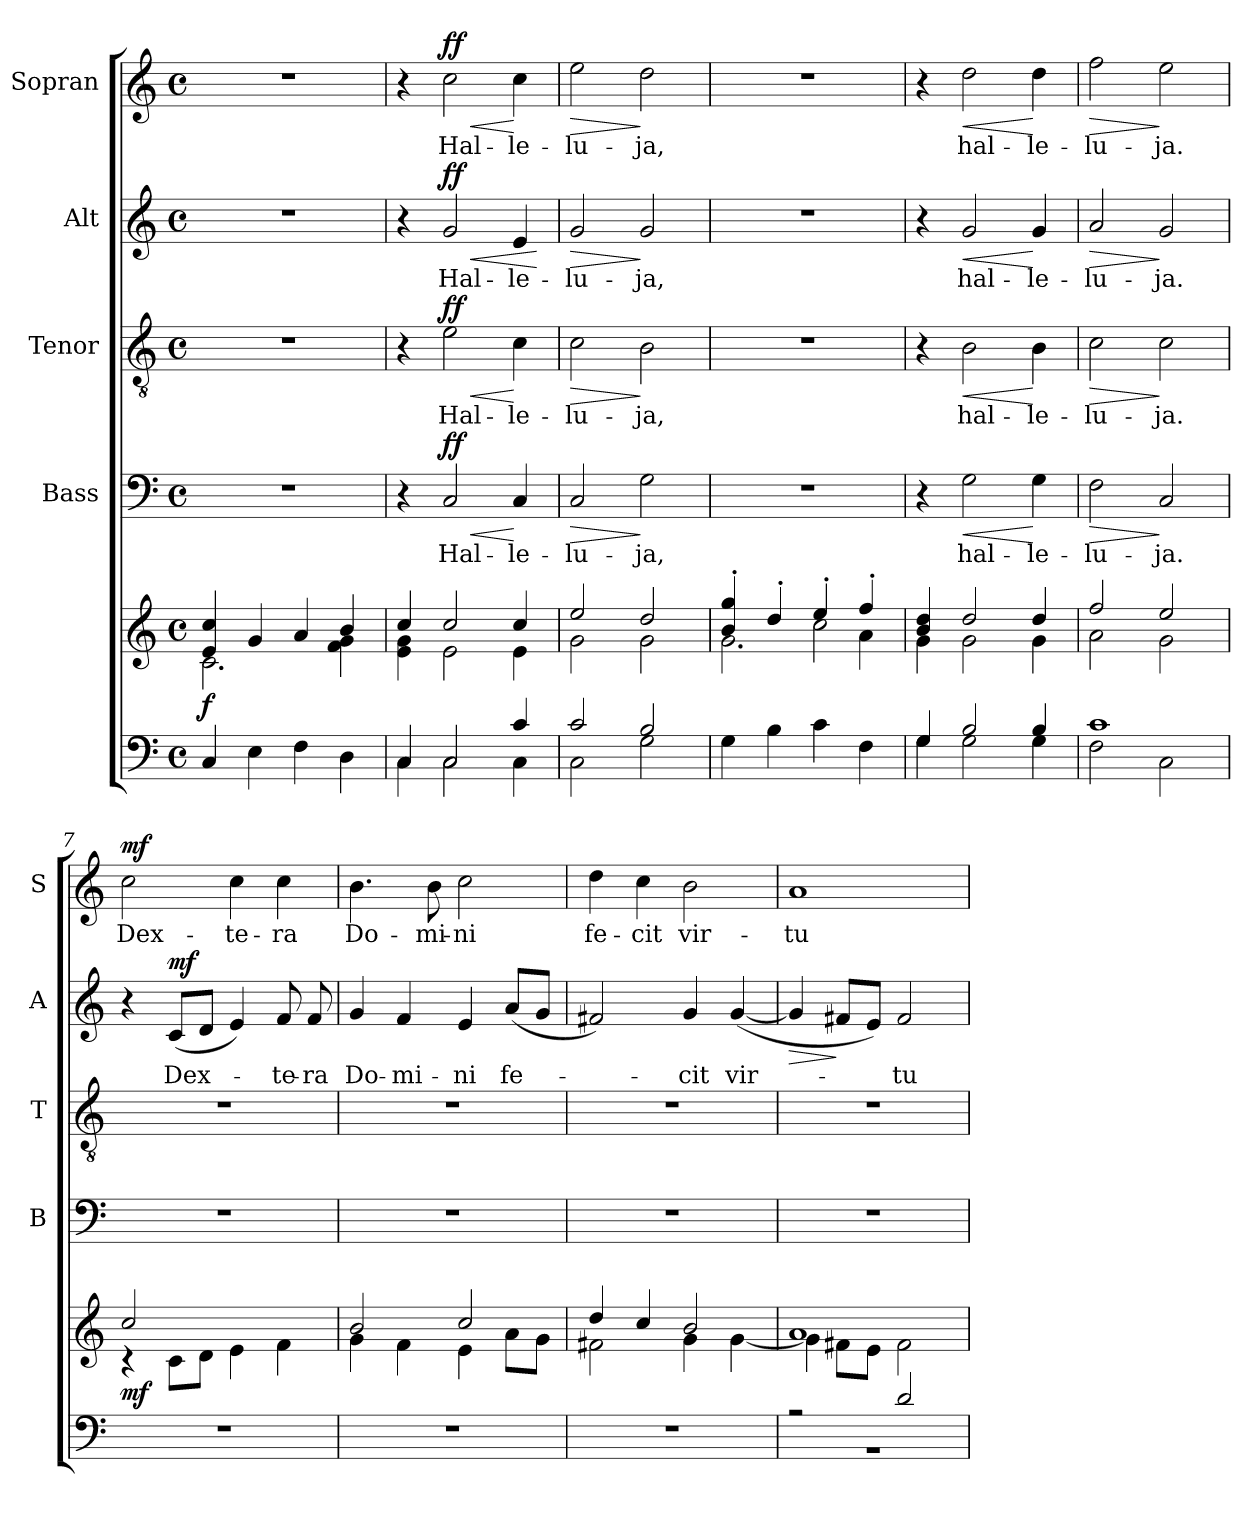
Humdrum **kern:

**kern	**kern	**dynam	**kern	**text	**dynam	**kern	**text	**dynam	**kern	**text	**dynam	**kern	**text	**dynam
*part5	*part5	*part5	*part4	*part4	*part4	*part3	*part3	*part3	*part2	*part2	*part2	*part1	*part1	*part1
*staff6	*staff5	*staff5/6	*staff4	*staff4	*staff4	*staff3	*staff3	*staff3	*staff2	*staff2	*staff2	*staff1	*staff1	*staff1
*	*	*	*I"Bass	*	*	*I"Tenor	*	*	*I"Alt	*	*	*I"Sopran	*	*
*	*	*	*I'B	*	*	*I'T	*	*	*I'A	*	*	*I'S	*	*
*clefF4	*clefG2	*	*clefF4	*	*	*clefGv2	*	*	*clefG2	*	*	*clefG2	*	*
*k[]	*k[]	*	*k[]	*	*	*k[]	*	*	*k[]	*	*	*k[]	*	*
*C:	*C:	*	*C:	*	*	*C:	*	*	*C:	*	*	*C:	*	*
*M4/4	*M4/4	*	*M4/4	*	*	*M4/4	*	*	*M4/4	*	*	*M4/4	*	*
*met(c)	*met(c)	*	*met(c)	*	*	*met(c)	*	*	*met(c)	*	*	*met(c)	*	*
=1	=1	=1	=1	=1	=1	=1	=1	=1	=1	=1	=1	=1	=1	=1
*	*^	*	*	*	*	*	*	*	*	*	*	*	*	*
!	!	!	!LO:DY:b	!	!	!	!	!	!	!	!	!	!	!	!
4C/	4e/ 4cc/	2.c\	f	1r	.	.	1r	.	.	1r	.	.	1r	.	.
4E\	4g/	.	.	.	.	.	.	.	.	.	.	.	.	.	.
4F\	4a/	.	.	.	.	.	.	.	.	.	.	.	.	.	.
4D\	4b/	4f\ 4g\	.	.	.	.	.	.	.	.	.	.	.	.	.
=2	=2	=2	=2	=2	=2	=2	=2	=2	=2	=2	=2	=2	=2	=2	=2
*^	*	*	*	*	*	*	*	*	*	*	*	*	*	*	*
4C/	4C\	4cc/	4e\ 4g\	.	4r	.	.	4r	.	.	4r	.	.	4r	.	.
!	!	!	!	!	!	!LO:LY:b	!LO:HP:b	!	!LO:LY:b	!LO:HP:b	!	!LO:LY:b	!LO:HP:b	!	!LO:LY:b	!LO:HP:b
!	!	!	!	!	!	!	!LO:DY:n=1:a	!	!	!LO:DY:n=1:a	!	!	!LO:DY:n=1:a	!	!	!LO:DY:n=1:a
2C/	2C\	2cc/	2e\	.	2C/	Hal-	< ff	2e\	Hal-	< ff	2g/	Hal-	< ff	2cc\	Hal-	< ff
!	!	!	!	!	!	!LO:LY:b	!	!	!LO:LY:b	!	!	!LO:LY:b	!	!	!LO:LY:b	!
4c/	4C\	4cc/	4e\	.	4C/	-le-	[	4c\	-le-	[	4e/	-le-	.	4cc\	-le-	[
*v	*v	*	*	*	*	*	*	*	*	*	*	*	*	*	*	*
*	*v	*v	*	*	*	*	*	*	*	*	*	*	*	*	*
.	.	.	.	.	.	.	.	.	.	.	[	.	.	.
=3	=3	=3	=3	=3	=3	=3	=3	=3	=3	=3	=3	=3	=3	=3
*^	*^	*	*	*	*	*	*	*	*	*	*	*	*	*
!	!	!	!	!	!	!LO:LY:b	!LO:HP:b	!	!LO:LY:b	!LO:HP:b	!	!LO:LY:b	!LO:HP:b	!	!LO:LY:b	!LO:HP:b
2c/	2C\	2ee/	2g\	.	2C/	-lu-	>	2c\	-lu-	>	2g/	-lu-	>	2ee\	-lu-	>
!	!	!	!	!	!	!LO:LY:b	!	!	!LO:LY:b	!	!	!LO:LY:b	!	!	!LO:LY:b	!
2B/	2G\	2dd/	2g\	.	2G\	-ja,	]	2B\	-ja,	]	2g/	-ja,	]	2dd\	-ja,	]
*v	*v	*	*	*	*	*	*	*	*	*	*	*	*	*	*	*
=4	=4	=4	=4	=4	=4	=4	=4	=4	=4	=4	=4	=4	=4	=4	=4
*	*	*^	*	*	*	*	*	*	*	*	*	*	*	*	*
4G\	4b/'> 4gg/'>	2.g\	2ryy	.	1r	.	.	1r	.	.	1r	.	.	1r	.	.
4B\	4dd'>/	.	.	.	.	.	.	.	.	.	.	.	.	.	.	.
4c\	4ee'>/	.	2cc\	.	.	.	.	.	.	.	.	.	.	.	.	.
4F\	4ff'>/	4a\	.	.	.	.	.	.	.	.	.	.	.	.	.	.
*	*	*v	*v	*	*	*	*	*	*	*	*	*	*	*	*	*
=5	=5	=5	=5	=5	=5	=5	=5	=5	=5	=5	=5	=5	=5	=5	=5
*^	*	*	*	*	*	*	*	*	*	*	*	*	*	*	*
4G/	4G\	4b/ 4dd/	4g\	.	4r	.	.	4r	.	.	4r	.	.	4r	.	.
!	!	!	!	!	!	!LO:LY:b	!LO:HP:b	!	!LO:LY:b	!LO:HP:b	!	!LO:LY:b	!LO:HP:b	!	!LO:LY:b	!LO:HP:b
2B/	2G\	2dd/	2g\	.	2G\	hal-	<	2B\	hal-	<	2g/	hal-	<	2dd\	hal-	<
!	!	!	!	!	!	!LO:LY:b	!	!	!LO:LY:b	!	!	!LO:LY:b	!	!	!LO:LY:b	!
4B/	4G\	4dd/	4g\	.	4G\	-le-	[	4B\	-le-	[	4g/	-le-	[	4dd\	-le-	[
=6	=6	=6	=6	=6	=6	=6	=6	=6	=6	=6	=6	=6	=6	=6	=6	=6
!	!	!	!	!	!	!LO:LY:b	!LO:HP:b	!	!LO:LY:b	!LO:HP:b	!	!LO:LY:b	!LO:HP:b	!	!LO:LY:b	!LO:HP:b
1c	2F\	2ff/	2a\	.	2F\	-lu-	>	2c\	-lu-	>	2a/	-lu-	>	2ff\	-lu-	>
!	!	!	!	!	!	!LO:LY:b	!	!	!LO:LY:b	!	!	!LO:LY:b	!	!	!LO:LY:b	!
.	2C\	2ee/	2g\	.	2C/	-ja.	]	2c\	-ja.	]	2g/	-ja.	]	2ee\	-ja.	]
!!LO:LB:g=z
=7	=7	=7	=7	=7	=7	=7	=7	=7	=7	=7	=7	=7	=7	=7	=7	=7
!	!	!	!	!LO:DY:b	!	!	!	!	!	!	!	!	!	!	!LO:LY:b	!LO:DY:a
*v	*v	*	*	*	*	*	*	*	*	*	*	*	*	*	*	*
1r	2cc/	4rc	mf	1r	.	.	1r	.	.	4r	.	.	2cc\	Dex-	mf
!	!	!	!	!	!	!	!	!	!	!	!LO:LY:b	!LO:DY:a	!	!	!
.	.	8c\L	.	.	.	.	.	.	.	(<8c/L	Dex-	mf	.	.	.
.	.	8d\J	.	.	.	.	.	.	.	8d/J	.	.	.	.	.
!	!	!	!	!	!	!	!	!	!	!	!	!	!	!LO:LY:b	!
.	2ryy	4e\	.	.	.	.	.	.	.	4e/)	.	.	4cc\	-te-	.
!	!	!	!	!	!	!	!	!	!	!	!LO:LY:b	!	!	!LO:LY:b	!
.	.	4f\	.	.	.	.	.	.	.	8f/	-te-	.	4cc\	-ra	.
!	!	!	!	!	!	!	!	!	!	!	!LO:LY:b	!	!	!	!
.	.	.	.	.	.	.	.	.	.	8f/	-ra	.	.	.	.
=8	=8	=8	=8	=8	=8	=8	=8	=8	=8	=8	=8	=8	=8	=8	=8
!	!	!	!	!	!	!	!	!	!	!	!LO:LY:b	!	!	!LO:LY:b	!
1r	2b/	4g\	.	1r	.	.	1r	.	.	4g/	Do-	.	4.b\	Do-	.
!	!	!	!	!	!	!	!	!	!	!	!LO:LY:b	!	!	!	!
.	.	4f\	.	.	.	.	.	.	.	4f/	-mi-	.	.	.	.
!	!	!	!	!	!	!	!	!	!	!	!	!	!	!LO:LY:b	!
.	.	.	.	.	.	.	.	.	.	.	.	.	8b\	-mi-	.
!	!	!	!	!	!	!	!	!	!	!	!LO:LY:b	!	!	!LO:LY:b	!
.	2cc/	4e\	.	.	.	.	.	.	.	4e/	-ni	.	2cc\	-ni	.
!	!	!	!	!	!	!	!	!	!	!	!LO:LY:b	!	!	!	!
.	.	8a\L	.	.	.	.	.	.	.	(<8a/L	fe-	.	.	.	.
.	.	8g\J	.	.	.	.	.	.	.	8g/J	.	.	.	.	.
=9	=9	=9	=9	=9	=9	=9	=9	=9	=9	=9	=9	=9	=9	=9	=9
!	!	!	!	!	!	!	!	!	!	!	!	!	!	!LO:LY:b	!
1r	4dd/	2f#X\	.	1r	.	.	1r	.	.	2f#X/)	.	.	4dd\	fe-	.
!	!	!	!	!	!	!	!	!	!	!	!	!	!	!LO:LY:b	!
.	4cc/	.	.	.	.	.	.	.	.	.	.	.	4cc\	-cit	.
!	!	!	!	!	!	!	!	!	!	!	!LO:LY:b	!	!	!LO:LY:b	!
.	2b/	4g\	.	.	.	.	.	.	.	4g/	-cit	.	2b\	vir-	.
!	!	!	!	!	!	!	!	!	!	!	!LO:LY:b	!	!	!	!
.	.	[<4g\	.	.	.	.	.	.	.	(<[4g/	vir-	.	.	.	.
=10	=10	=10	=10	=10	=10	=10	=10	=10	=10	=10	=10	=10	=10	=10	=10
*^	*	*	*	*	*	*	*	*	*	*	*	*	*	*	*
!	!	!	!	!	!	!	!	!	!	!	!	!	!LO:HP:b	!	!LO:LY:b	!
2rA	1rBB	1a	4g\]	.	1r	.	.	1r	.	.	4g/]	.	>	1a	-tu-	.
.	.	.	8f#X\L	.	.	.	.	.	.	.	8f#X/L	.	]	.	.	.
.	.	.	8e\J	.	.	.	.	.	.	.	8e/J)	.	.	.	.	.
!	!	!	!	!	!	!	!	!	!	!	!	!LO:LY:b	!	!	!	!
2d/	.	.	2f#\	.	.	.	.	.	.	.	2f#/	-tu-	.	.	.	.
*v	*v	*	*	*	*	*	*	*	*	*	*	*	*	*	*	*
*	*v	*v	*	*	*	*	*	*	*	*	*	*	*	*	*
=	=	=	=	=	=	=	=	=	=	=	=	=	=	=
*-	*-	*-	*-	*-	*-	*-	*-	*-	*-	*-	*-	*-	*-	*-
